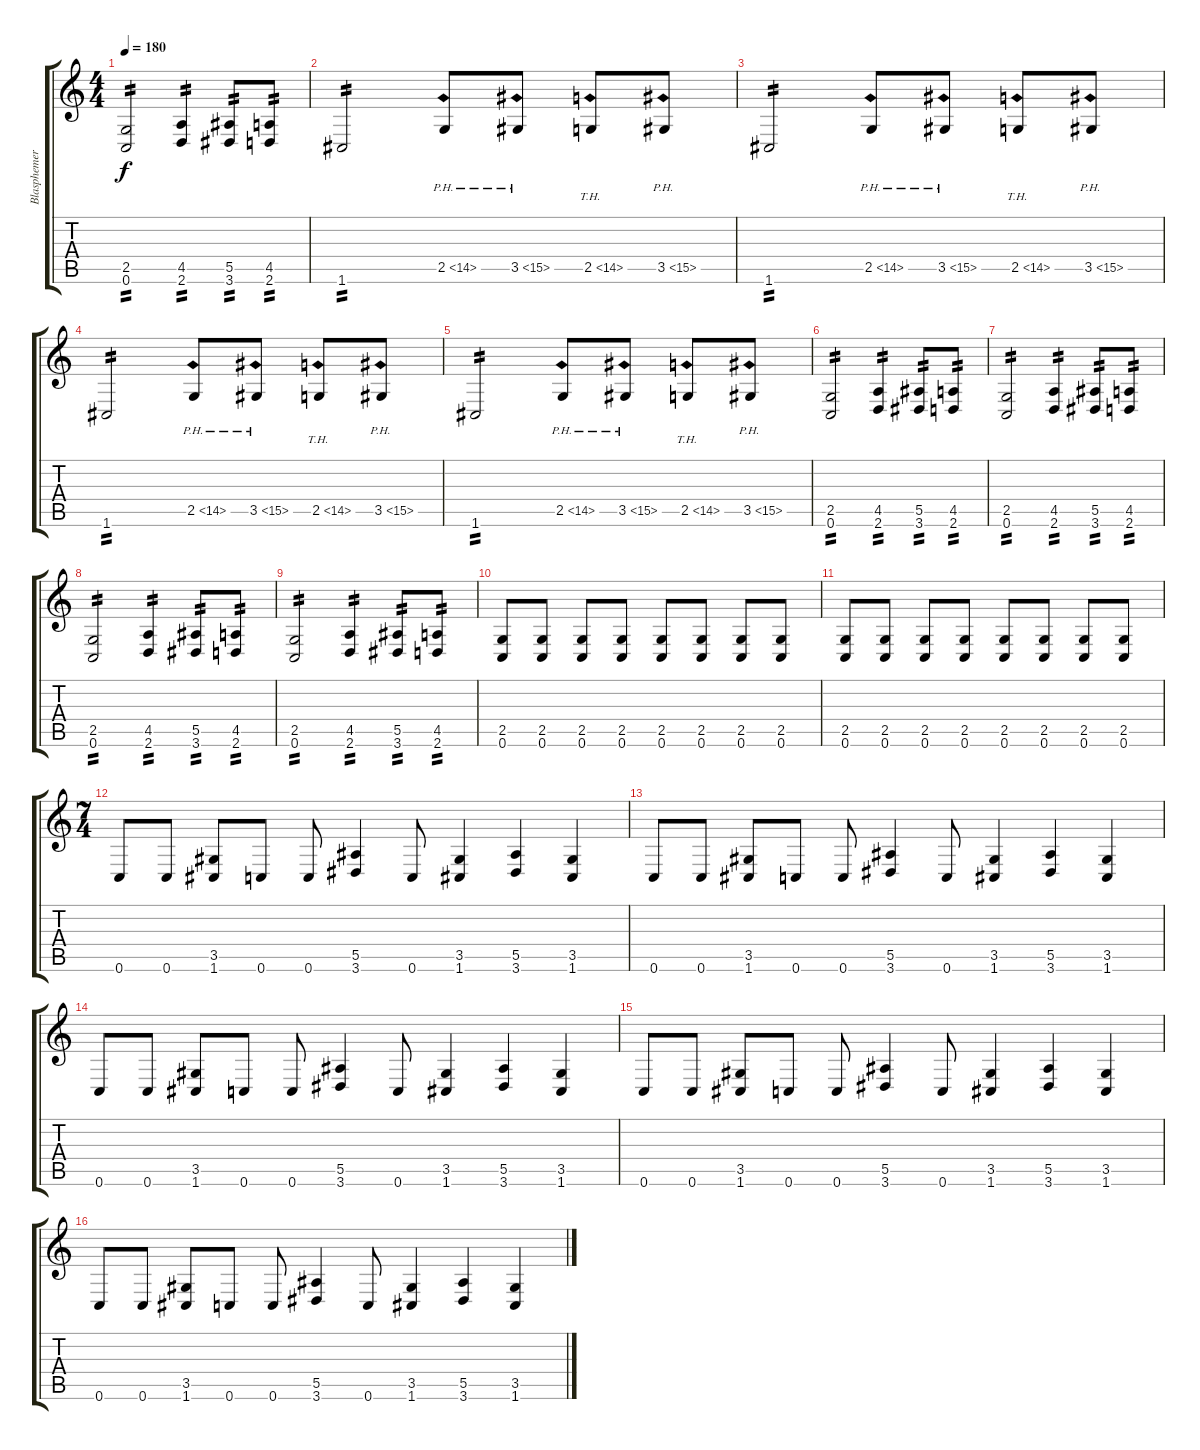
\track ("Blasphemer (Guitar)" "Blasphemer") {instrument distortionguitar}
\staff {score tabs}
\tuning (C4 G3 Eb3 Bb2 F2 C2) {hide}
\ts (4 4)
\tempo 180
\clef g2
\ks c
(2.5 0.6).2{tp 2 dy f} (4.5 2.6).4{tp 2} (5.5 3.6).8{tp 2} (4.5 2.6).8{tp 2} |
1.6.2{tp 2} 2.5{ph 12}.8 3.5{ph 12}.8 2.5{th 12}.8 3.5{ph 12}.8 |
1.6.2{tp 2} 2.5{ph 12}.8 3.5{ph 12}.8 2.5{th 12}.8 3.5{ph 12}.8 |
1.6.2{tp 2} 2.5{ph 12}.8 3.5{ph 12}.8 2.5{th 12}.8 3.5{ph 12}.8 |
1.6.2{tp 2} 2.5{ph 12}.8 3.5{ph 12}.8 2.5{th 12}.8 3.5{ph 12}.8 |
(2.5 0.6).2{tp 2} (4.5 2.6).4{tp 2} (5.5 3.6).8{tp 2} (4.5 2.6).8{tp 2} |
(2.5 0.6).2{tp 2} (4.5 2.6).4{tp 2} (5.5 3.6).8{tp 2} (4.5 2.6).8{tp 2} |
(2.5 0.6).2{tp 2} (4.5 2.6).4{tp 2} (5.5 3.6).8{tp 2} (4.5 2.6).8{tp 2} |
(2.5 0.6).2{tp 2} (4.5 2.6).4{tp 2} (5.5 3.6).8{tp 2} (4.5 2.6).8{tp 2} |
(2.5 0.6).8 (2.5 0.6).8 (2.5 0.6).8 (2.5 0.6).8 (2.5 0.6).8 (2.5 0.6).8 (2.5 0.6).8 (2.5 0.6).8 |
(2.5 0.6).8 (2.5 0.6).8 (2.5 0.6).8 (2.5 0.6).8 (2.5 0.6).8 (2.5 0.6).8 (2.5 0.6).8 (2.5 0.6).8 |
\ts (7 4)
0.6.8 0.6.8 (3.5 1.6).8 0.6.8 0.6.8 (5.5 3.6).4 0.6.8 (3.5 1.6).4 (5.5 3.6).4 (3.5 1.6).4 |
0.6.8 0.6.8 (3.5 1.6).8 0.6.8 0.6.8 (5.5 3.6).4 0.6.8 (3.5 1.6).4 (5.5 3.6).4 (3.5 1.6).4 |
0.6.8 0.6.8 (3.5 1.6).8 0.6.8 0.6.8 (5.5 3.6).4 0.6.8 (3.5 1.6).4 (5.5 3.6).4 (3.5 1.6).4 |
0.6.8 0.6.8 (3.5 1.6).8 0.6.8 0.6.8 (5.5 3.6).4 0.6.8 (3.5 1.6).4 (5.5 3.6).4 (3.5 1.6).4 |
0.6.8 0.6.8 (3.5 1.6).8 0.6.8 0.6.8 (5.5 3.6).4 0.6.8 (3.5 1.6).4 (5.5 3.6).4 (3.5 1.6).4
